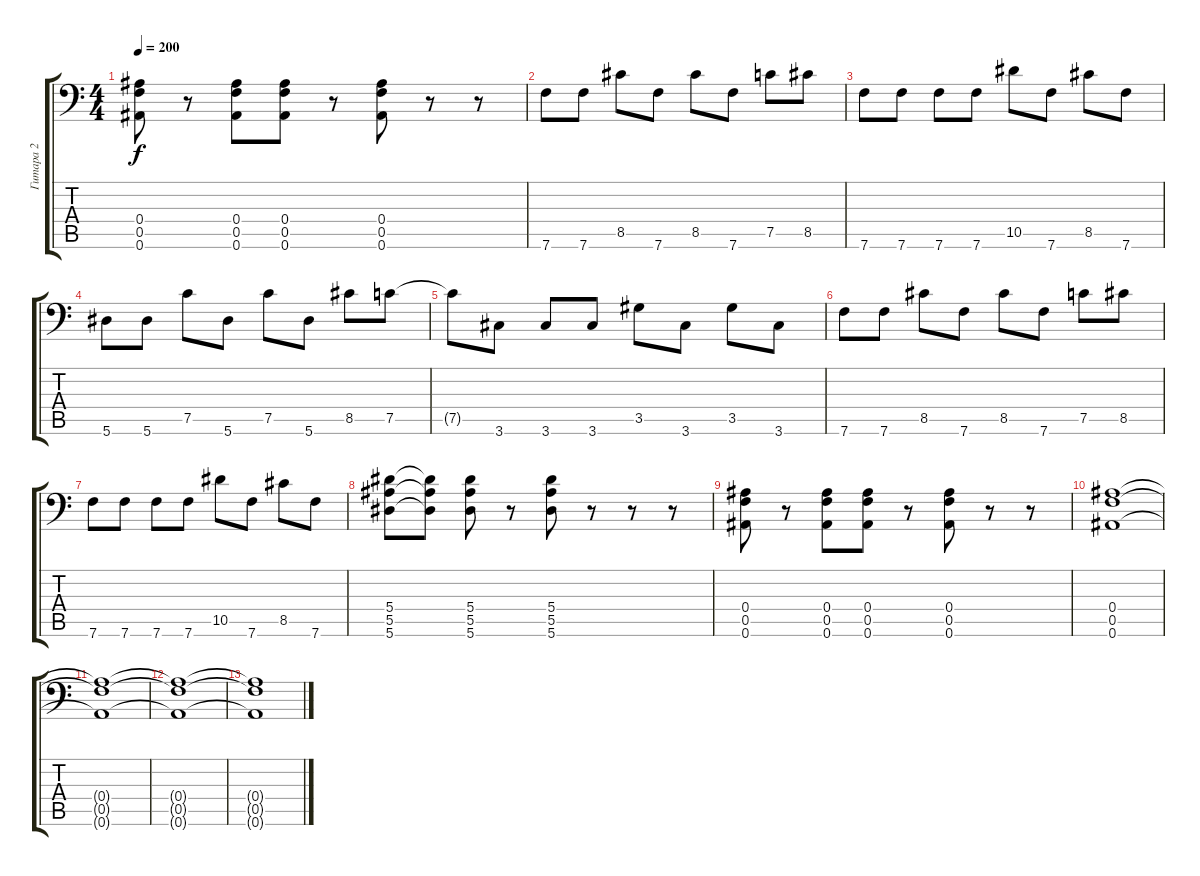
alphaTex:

\track ("Гитара 2" "Гитара 2") {instrument distortionguitar}
\staff {score tabs}
\tuning (C4 G3 Eb3 Bb2 F2 Bb1) {hide}
\ts (4 4)
\tempo 200
\clef f4
\ks c
(0.4 0.5 0.6).8{dy f} r.8 (0.4 0.5 0.6).8 (0.4 0.5 0.6).8 r.8 (0.4 0.5 0.6).8 r.8 r.8 |
7.6.8 7.6.8 8.5.8 7.6.8 8.5.8 7.6.8 7.5.8 8.5.8 |
7.6.8 7.6.8 7.6.8 7.6.8 10.5.8 7.6.8 8.5.8 7.6.8 |
5.6.8 5.6.8 7.5.8 5.6.8 7.5.8 5.6.8 8.5.8 7.5.8 |
7.5{t}.8 3.6.8 3.6.8 3.6.8 3.5.8 3.6.8 3.5.8 3.6.8 |
7.6.8 7.6.8 8.5.8 7.6.8 8.5.8 7.6.8 7.5.8 8.5.8 |
7.6.8 7.6.8 7.6.8 7.6.8 10.5.8 7.6.8 8.5.8 7.6.8 |
(5.4 5.5 5.6).8 (5.4{t} 5.5{t} 5.6{t}).8 (5.4 5.5 5.6).8 r.8 (5.4 5.5 5.6).8 r.8 r.8 r.8 |
(0.4 0.5 0.6).8 r.8 (0.4 0.5 0.6).8 (0.4 0.5 0.6).8 r.8 (0.4 0.5 0.6).8 r.8 r.8 |
(0.4 0.5 0.6).1 |
(0.4{t} 0.5{t} 0.6{t}).1 |
(0.4{t} 0.5{t} 0.6{t}).1 |
(0.4{t} 0.5{t} 0.6{t}).1
